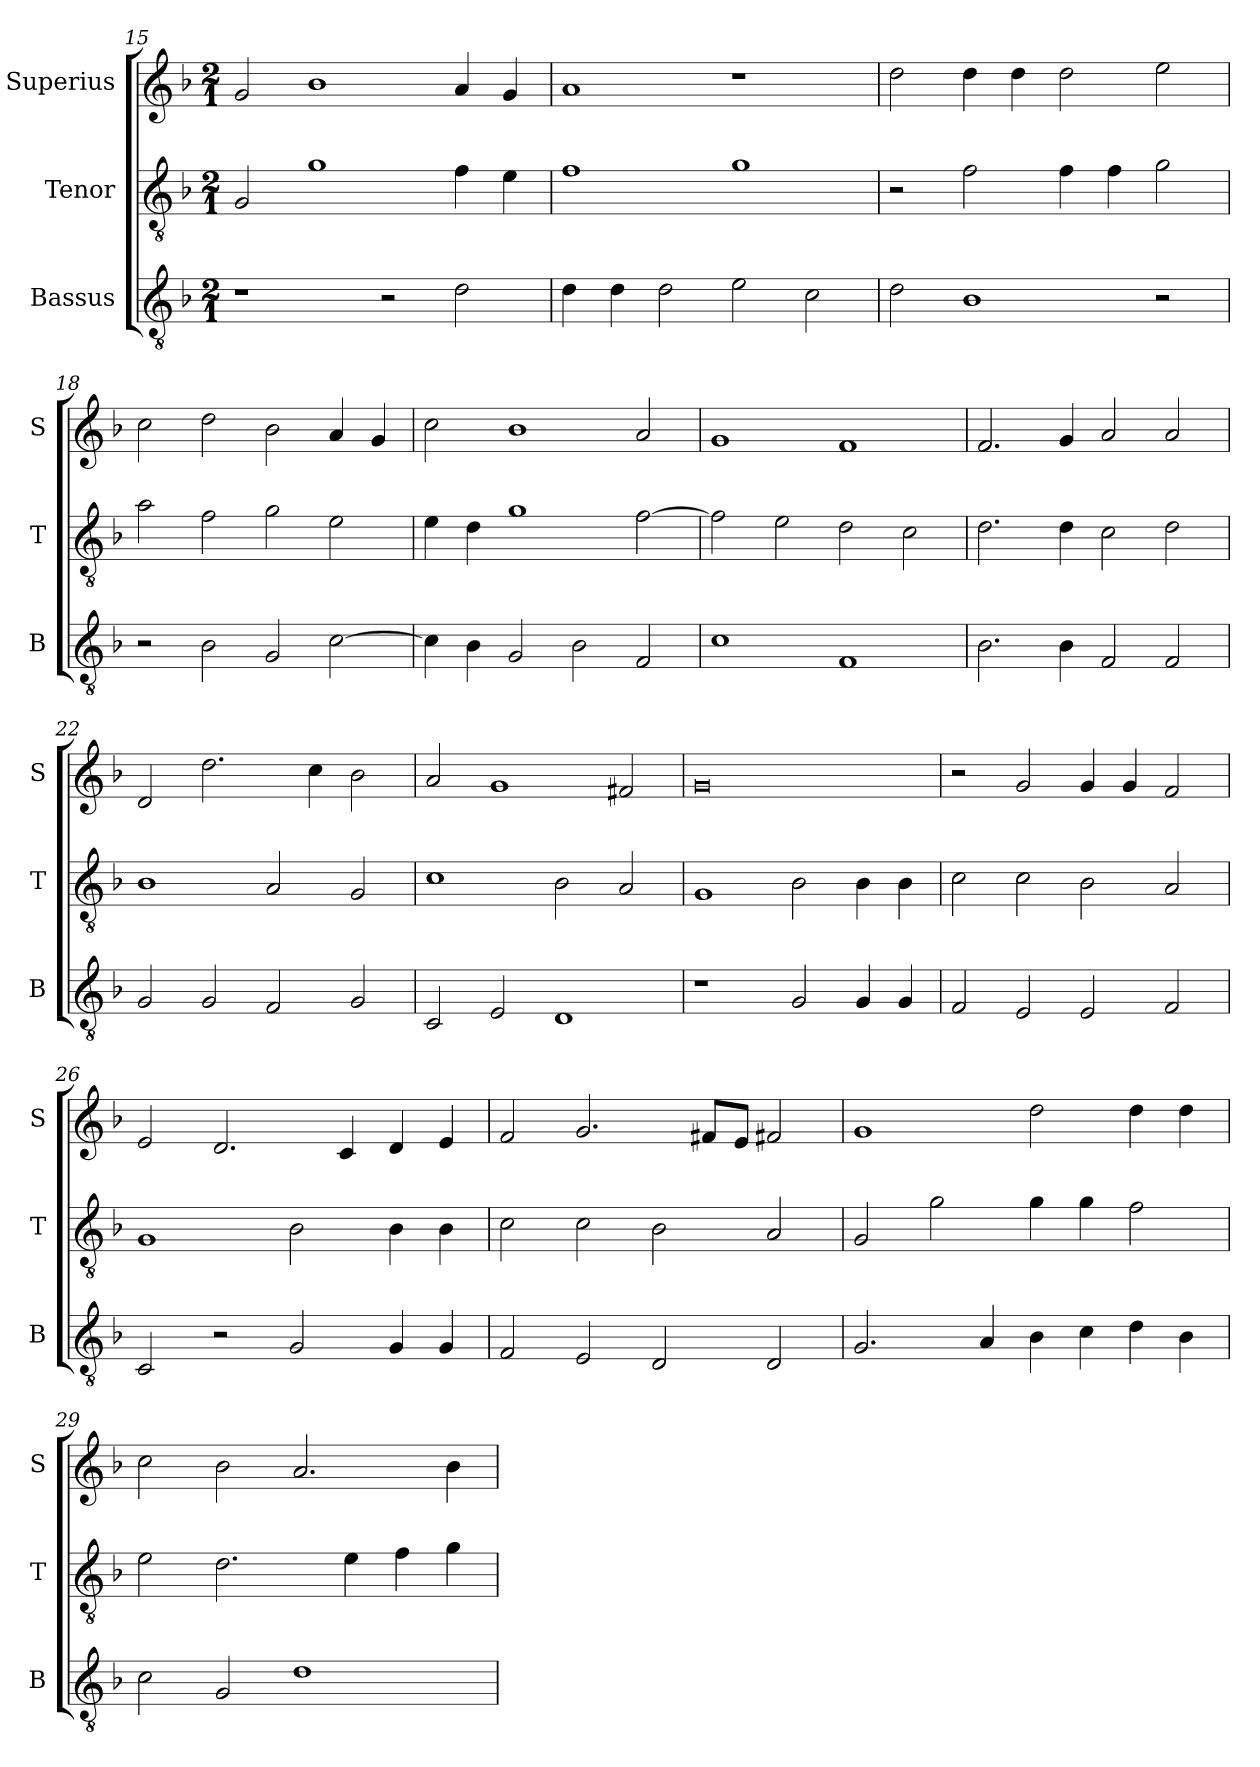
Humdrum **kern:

**kern	**kern	**kern
*part3	*part2	*part1
*staff3	*staff2	*staff1
*I"Bassus	*I"Tenor	*I"Superius
*I'B	*I'T	*I'S
*clefGv2	*clefGv2	*clefG2
*k[b-]	*k[b-]	*k[b-]
*F:	*F:	*F:
*M2/1	*M2/1	*M2/1
=15	=15	=15
1r	2G	2g
.	1g	1b-
2r	.	.
2d	4f	4a
.	4e	4g
=16	=16	=16
4d	1f	1a
4d	.	.
2d	.	.
2e	1g	1r
2c	.	.
=17	=17	=17
2d	2r	2dd
1B-	2f	4dd
.	.	4dd
.	4f	2dd
.	4f	.
2r	2g	2ee
=18	=18	=18
2r	2a	2cc
2B-	2f	2dd
2G	2g	2b-
[2c	2e	4a
.	.	4g
=19	=19	=19
4c]	4e	2cc
4B-	4d	.
2G	1g	1b-
2B-	.	.
2F	[2f	2a
=20	=20	=20
1c	2f]	1g
.	2e	.
1F	2d	1f
.	2c	.
=21	=21	=21
2.B-	2.d	2.f
4B-	4d	4g
2F	2c	2a
2F	2d	2a
=22	=22	=22
2G	1B-	2d
2G	.	2.dd
2F	2A	.
.	.	4cc
2G	2G	2b-
=23	=23	=23
2C	1c	2a
2E	.	1g
1D	2B-	.
.	2A	2f#X
=24	=24	=24
1r	1G	0g
2G	2B-	.
4G	4B-	.
4G	4B-	.
=25	=25	=25
2F	2c	2r
2E	2c	2g
2E	2B-	4g
.	.	4g
2F	2A	2f
=26	=26	=26
2C	1G	2e
2r	.	2.d
2G	2B-	.
.	.	4c
4G	4B-	4d
4G	4B-	4e
=27	=27	=27
2F	2c	2f
2E	2c	2.g
2D	2B-	.
.	.	8f#XL
.	.	8eJ
2D	2A	2f#X
=28	=28	=28
2.G	2G	1g
.	2g	.
4A	.	.
4B-	4g	2dd
4c	4g	.
4d	2f	4dd
4B-	.	4dd
=29	=29	=29
2c	2e	2cc
2G	2.d	2b-
1d	.	2.a
.	4e	.
.	4f	.
.	4g	4b-
=	=	=
*-	*-	*-
